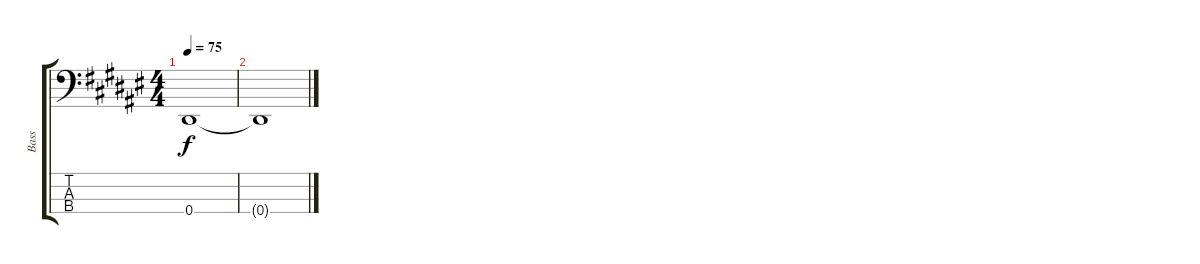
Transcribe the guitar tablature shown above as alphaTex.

\track ("Bass" "Bass") {instrument electricbasspick}
\staff {score tabs}
\tuning (Gb2 Db2 Ab1 Eb1) {hide}
\ts (4 4)
\tempo 75
\clef f4
\ks f#
0.4{t}.1{dy f} |
0.4{t}.1
